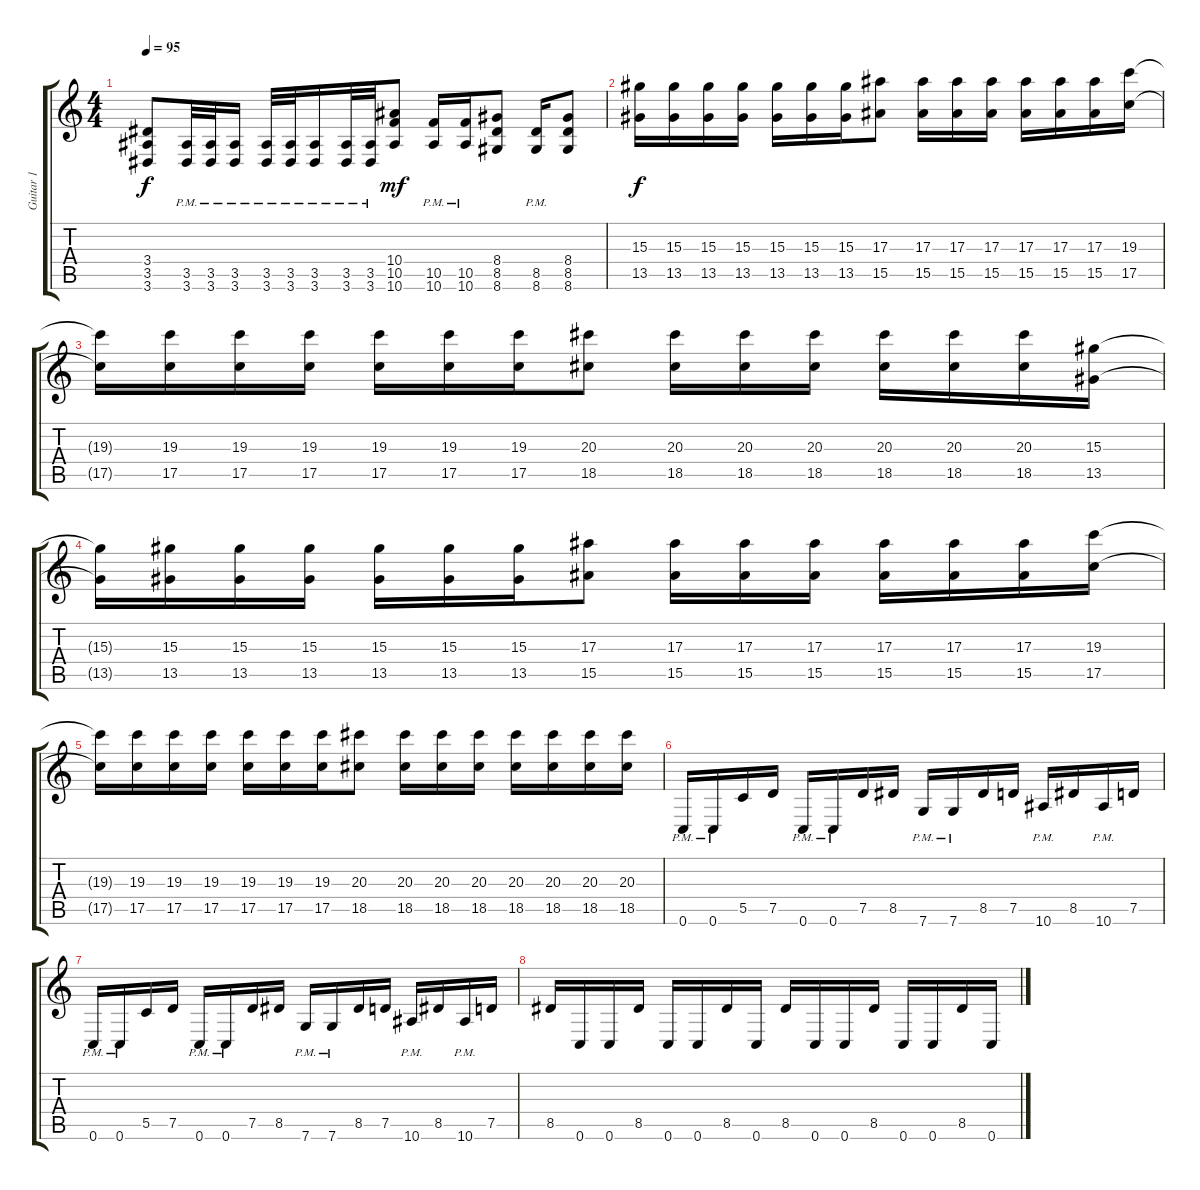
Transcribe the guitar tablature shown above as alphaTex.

\track ("Guitar 1" "Guitar 1") {instrument distortionguitar}
\staff {score tabs}
\tuning (D4 A3 F3 C3 G2 C2) {hide}
\ts (4 4)
\tempo 95
\clef g2
\ks c
(3.4 3.5 3.6).8{dy f} (3.5{pm} 3.6{pm}).32 (3.5{pm} 3.6{pm}).32 (3.5{pm} 3.6{pm}).16 (3.5{pm} 3.6{pm}).32 (3.5{pm} 3.6{pm}).32 (3.5{pm} 3.6{pm}).16 (3.5{pm} 3.6{pm}).32 (3.5{pm} 3.6{pm}).32 (10.4 10.5 10.6).8{dy mf} (10.5{pm} 10.6{pm}).16 (10.5{pm} 10.6{pm}).16 (8.4 8.5 8.6).8 (8.5{pm} 8.6{pm}).16 (8.4 8.5 8.6).8 |
(15.3 13.5).16{dy f} (15.3 13.5).16 (15.3 13.5).16 (15.3 13.5).16 (15.3 13.5).16 (15.3 13.5).16 (15.3 13.5).16 (17.3 15.5).8 (17.3 15.5).16 (17.3 15.5).16 (17.3 15.5).16 (17.3 15.5).16 (17.3 15.5).16 (17.3 15.5).16 (19.3 17.5).16 |
(19.3{t} 17.5{t}).16 (19.3 17.5).16 (19.3 17.5).16 (19.3 17.5).16 (19.3 17.5).16 (19.3 17.5).16 (19.3 17.5).16 (20.3 18.5).8 (20.3 18.5).16 (20.3 18.5).16 (20.3 18.5).16 (20.3 18.5).16 (20.3 18.5).16 (20.3 18.5).16 (15.3 13.5).16 |
(15.3{t} 13.5{t}).16 (15.3 13.5).16 (15.3 13.5).16 (15.3 13.5).16 (15.3 13.5).16 (15.3 13.5).16 (15.3 13.5).16 (17.3 15.5).8 (17.3 15.5).16 (17.3 15.5).16 (17.3 15.5).16 (17.3 15.5).16 (17.3 15.5).16 (17.3 15.5).16 (19.3 17.5).16 |
(19.3{t} 17.5{t}).16 (19.3 17.5).16 (19.3 17.5).16 (19.3 17.5).16 (19.3 17.5).16 (19.3 17.5).16 (19.3 17.5).16 (20.3 18.5).8 (20.3 18.5).16 (20.3 18.5).16 (20.3 18.5).16 (20.3 18.5).16 (20.3 18.5).16 (20.3 18.5).16 (20.3 18.5).16 |
0.6{pm}.16 0.6{pm}.16 5.5.16 7.5.16 0.6{pm}.16 0.6{pm}.16 7.5.16 8.5.16 7.6{pm}.16 7.6{pm}.16 8.5.16 7.5.16 10.6{pm}.16 8.5.16 10.6{pm}.16 7.5.16 |
0.6{pm}.16 0.6{pm}.16 5.5.16 7.5.16 0.6{pm}.16 0.6{pm}.16 7.5.16 8.5.16 7.6{pm}.16 7.6{pm}.16 8.5.16 7.5.16 10.6{pm}.16 8.5.16 10.6{pm}.16 7.5.16 |
8.5.16 0.6.16 0.6.16 8.5.16 0.6.16 0.6.16 8.5.16 0.6.16 8.5.16 0.6.16 0.6.16 8.5.16 0.6.16 0.6.16 8.5.16 0.6.16
